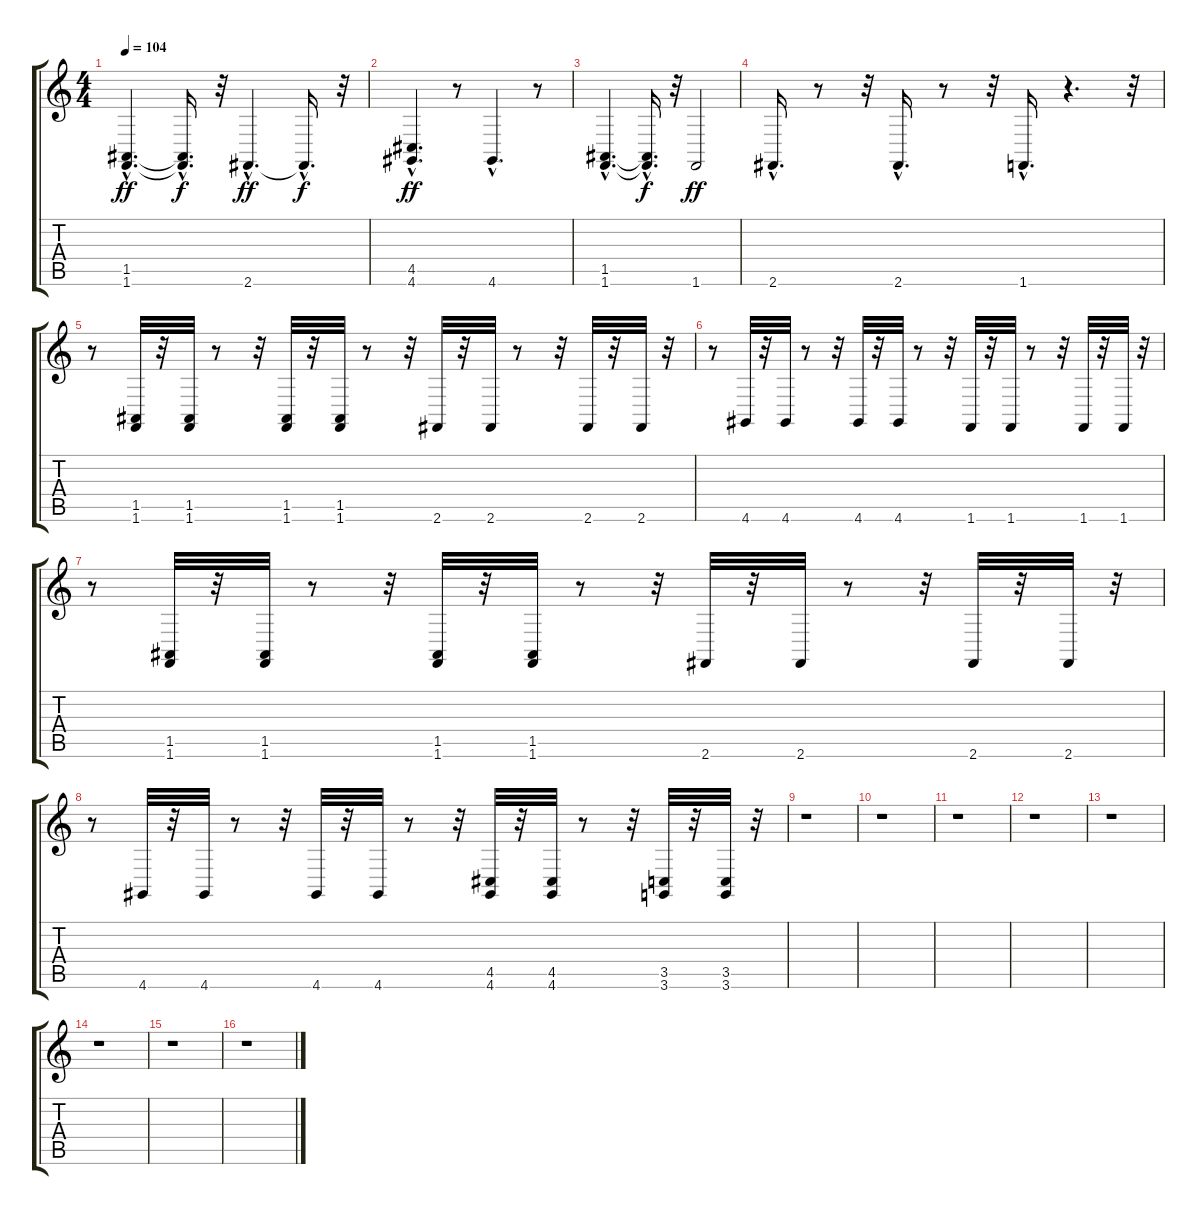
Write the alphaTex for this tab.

\track "" {instrument stringensemble2}
\staff {score tabs}
\tuning (E4 B3 G3 D3 A2 E2) {hide}
\ts (4 4)
\tempo 104
\clef g2
\ks c
(1.5{hac} 1.6{hac}).4{d dy ff} (1.5{hac t} 1.6{hac t}).16{d dy f} r.32 2.6{hac}.4{d dy ff} 2.6{hac t}.16{d dy f} r.32 |
(4.5{hac} 4.6{hac}).4{d dy ff} r.8 4.6{hac}.4{d} r.8 |
(1.5{hac} 1.6{hac}).4{d} (1.5{hac t} 1.6{hac t}).16{d dy f} r.32 1.6.2{dy ff} |
2.6{hac}.16{d} r.8 r.32 2.6{hac}.16{d} r.8 r.32 1.6{hac}.16{d} r.4{d} r.32 |
r.8 (1.5 1.6).32 r.32 (1.5 1.6).32 r.8 r.32 (1.5 1.6).32 r.32 (1.5 1.6).32 r.8 r.32 2.6.32 r.32 2.6.32 r.8 r.32 2.6.32 r.32 2.6.32 r.32 |
r.8 4.6.32 r.32 4.6.32 r.8 r.32 4.6.32 r.32 4.6.32 r.8 r.32 1.6.32 r.32 1.6.32 r.8 r.32 1.6.32 r.32 1.6.32 r.32 |
r.8 (1.5 1.6).32 r.32 (1.5 1.6).32 r.8 r.32 (1.5 1.6).32 r.32 (1.5 1.6).32 r.8 r.32 2.6.32 r.32 2.6.32 r.8 r.32 2.6.32 r.32 2.6.32 r.32 |
r.8 4.6.32 r.32 4.6.32 r.8 r.32 4.6.32 r.32 4.6.32 r.8 r.32 (4.5 4.6).32 r.32 (4.5 4.6).32 r.8 r.32 (3.5 3.6).32 r.32 (3.5 3.6).32 r.32 |
r.1 |
r.1 |
r.1 |
r.1 |
r.1 |
r.1 |
r.1 |
r.1
